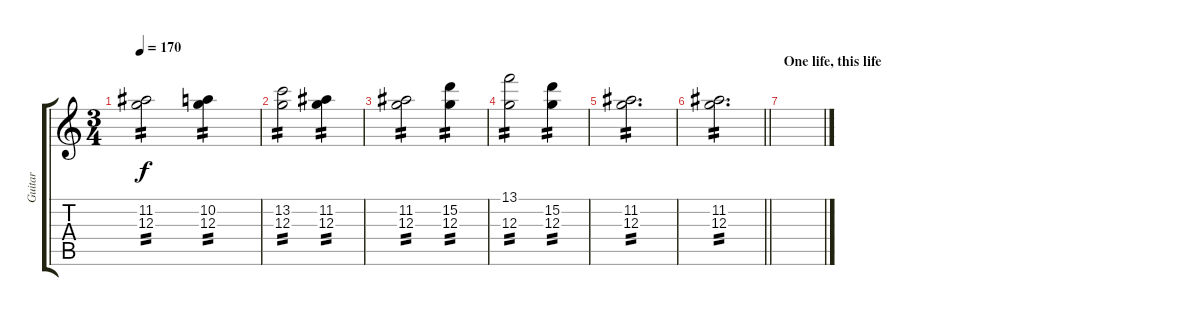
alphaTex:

\track ("Guitar" "Guitar") {instrument acousticguitarnylon}
\staff {score tabs}
\tuning (E4 B3 G3 D3 A2 E2) {hide}
\ts (3 4)
\tempo 170
\clef g2
\ks c
(11.2 12.3).2{tp 2 dy f} (10.2 12.3).4{tp 2} |
(13.2 12.3).2{tp 2} (11.2 12.3).4{tp 2} |
(11.2 12.3).2{tp 2} (15.2 12.3).4{tp 2} |
(13.1 12.3).2{tp 2} (15.2 12.3).4{tp 2} |
(11.2 12.3).2{d tp 2} |
\barLineRight lightlight
(11.2 12.3).2{d tp 2} |
\section ("" "One life, this life")
